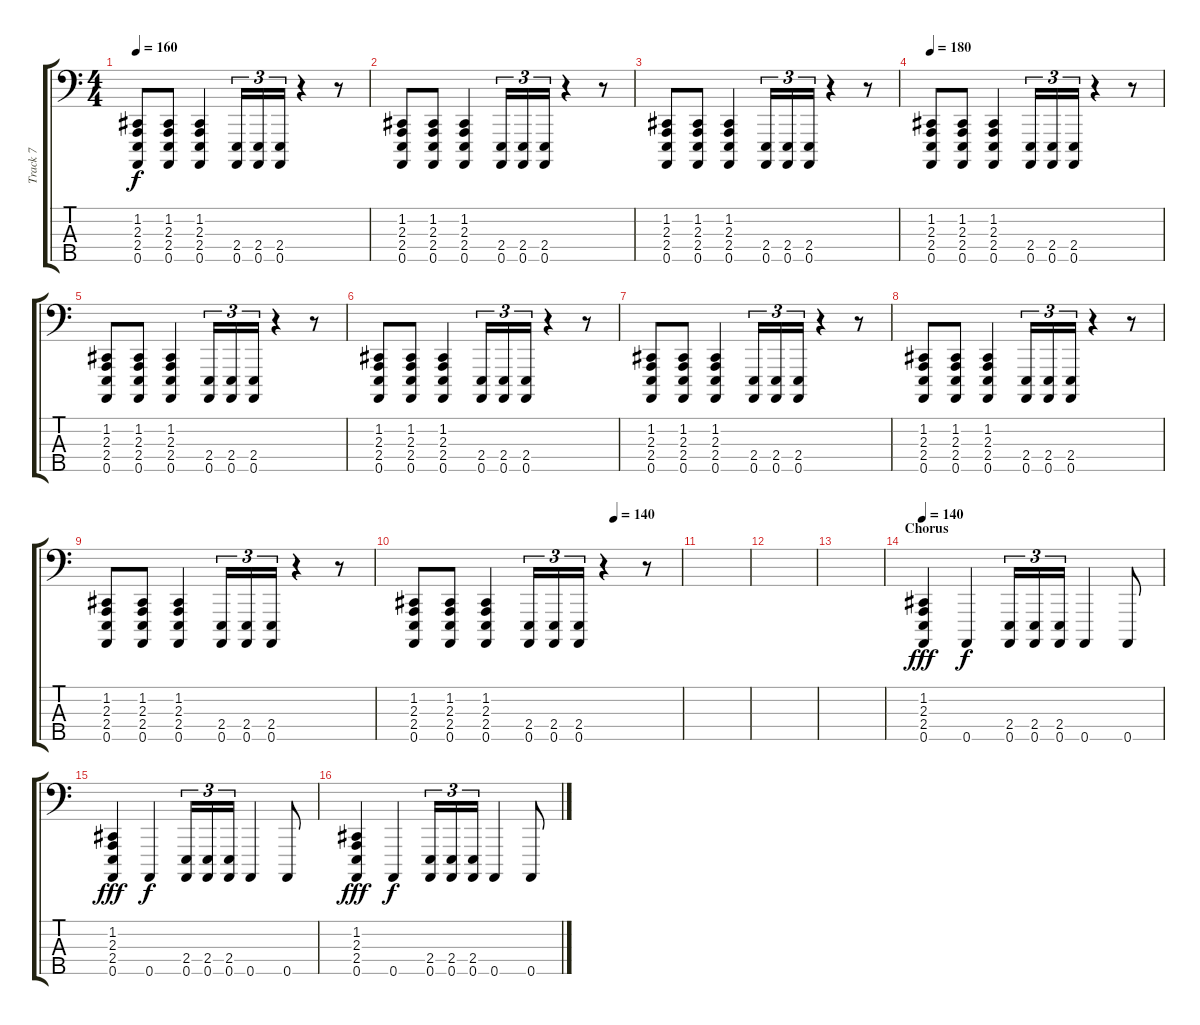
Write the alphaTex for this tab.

\track ("Track 7" "Track 7") {instrument timpani}
\staff {score tabs}
\tuning (F2 C2 G1 D1 A0) {hide}
\ts (4 4)
\tempo 160
\clef f4
\ks c
(1.2 2.3 2.4 0.5).8{dy f} (1.2 2.3 2.4 0.5).8 (1.2 2.3 2.4 0.5).4 (2.4 0.5).16{tu (3 2)} (2.4 0.5).16{tu (3 2)} (2.4 0.5).16{tu (3 2)} r.4 r.8 |
(1.2 2.3 2.4 0.5).8 (1.2 2.3 2.4 0.5).8 (1.2 2.3 2.4 0.5).4 (2.4 0.5).16{tu (3 2)} (2.4 0.5).16{tu (3 2)} (2.4 0.5).16{tu (3 2)} r.4 r.8 |
(1.2 2.3 2.4 0.5).8 (1.2 2.3 2.4 0.5).8 (1.2 2.3 2.4 0.5).4 (2.4 0.5).16{tu (3 2)} (2.4 0.5).16{tu (3 2)} (2.4 0.5).16{tu (3 2)} r.4 r.8 |
\tempo 180
(1.2 2.3 2.4 0.5).8 (1.2 2.3 2.4 0.5).8 (1.2 2.3 2.4 0.5).4 (2.4 0.5).16{tu (3 2)} (2.4 0.5).16{tu (3 2)} (2.4 0.5).16{tu (3 2)} r.4 r.8 |
(1.2 2.3 2.4 0.5).8 (1.2 2.3 2.4 0.5).8 (1.2 2.3 2.4 0.5).4 (2.4 0.5).16{tu (3 2)} (2.4 0.5).16{tu (3 2)} (2.4 0.5).16{tu (3 2)} r.4 r.8 |
(1.2 2.3 2.4 0.5).8 (1.2 2.3 2.4 0.5).8 (1.2 2.3 2.4 0.5).4 (2.4 0.5).16{tu (3 2)} (2.4 0.5).16{tu (3 2)} (2.4 0.5).16{tu (3 2)} r.4 r.8 |
(1.2 2.3 2.4 0.5).8 (1.2 2.3 2.4 0.5).8 (1.2 2.3 2.4 0.5).4 (2.4 0.5).16{tu (3 2)} (2.4 0.5).16{tu (3 2)} (2.4 0.5).16{tu (3 2)} r.4 r.8 |
(1.2 2.3 2.4 0.5).8 (1.2 2.3 2.4 0.5).8 (1.2 2.3 2.4 0.5).4 (2.4 0.5).16{tu (3 2)} (2.4 0.5).16{tu (3 2)} (2.4 0.5).16{tu (3 2)} r.4 r.8 |
(1.2 2.3 2.4 0.5).8 (1.2 2.3 2.4 0.5).8 (1.2 2.3 2.4 0.5).4 (2.4 0.5).16{tu (3 2)} (2.4 0.5).16{tu (3 2)} (2.4 0.5).16{tu (3 2)} r.4 r.8 |
\tempo (140 0.75)
(1.2 2.3 2.4 0.5).8 (1.2 2.3 2.4 0.5).8 (1.2 2.3 2.4 0.5).4 (2.4 0.5).16{tu (3 2)} (2.4 0.5).16{tu (3 2)} (2.4 0.5).16{tu (3 2)} r.4 r.8 |
|
|
|
\section ("" "Chorus")
\tempo 140
(1.2 2.3 2.4 0.5).4{dy fff} 0.5.4{dy f} (2.4 0.5).16{tu (3 2)} (2.4 0.5).16{tu (3 2)} (2.4 0.5).16{tu (3 2)} 0.5.4 0.5.8 |
(1.2 2.3 2.4 0.5).4{dy fff} 0.5.4{dy f} (2.4 0.5).16{tu (3 2)} (2.4 0.5).16{tu (3 2)} (2.4 0.5).16{tu (3 2)} 0.5.4 0.5.8 |
(1.2 2.3 2.4 0.5).4{dy fff} 0.5.4{dy f} (2.4 0.5).16{tu (3 2)} (2.4 0.5).16{tu (3 2)} (2.4 0.5).16{tu (3 2)} 0.5.4 0.5.8
